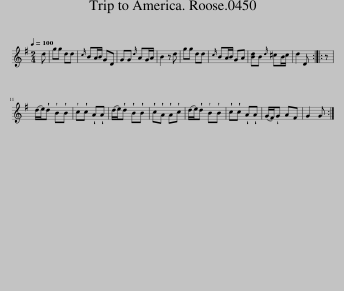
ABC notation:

X:1
L:1/8
Q:1/4=100
M:2/4
I:linebreak $
K:G
V:1 treble
V:1
 d | gg dd |{c} BA/B/ GD | GG{d} AG/A/ | B2 z d | %5
 gg dd |{c} BA/B/ GA | [Bd]B{d} ^cB/c/ | d2 D :: z |$ %10
 (d/e/)!wedge!d !wedge!B!wedge!B | !wedge!c!wedge!c !wedge!A!wedge!A | (d/e/)!wedge!d !wedge!B!wedge!B | !wedge!c!wedge!A !wedge!A!wedge!c | (d/e/)!wedge!d !wedge!B!wedge!B | %15
 !wedge!c!wedge!c !wedge!A!wedge!A | (G/F/)!wedge!G AF | G2 G :| %18
